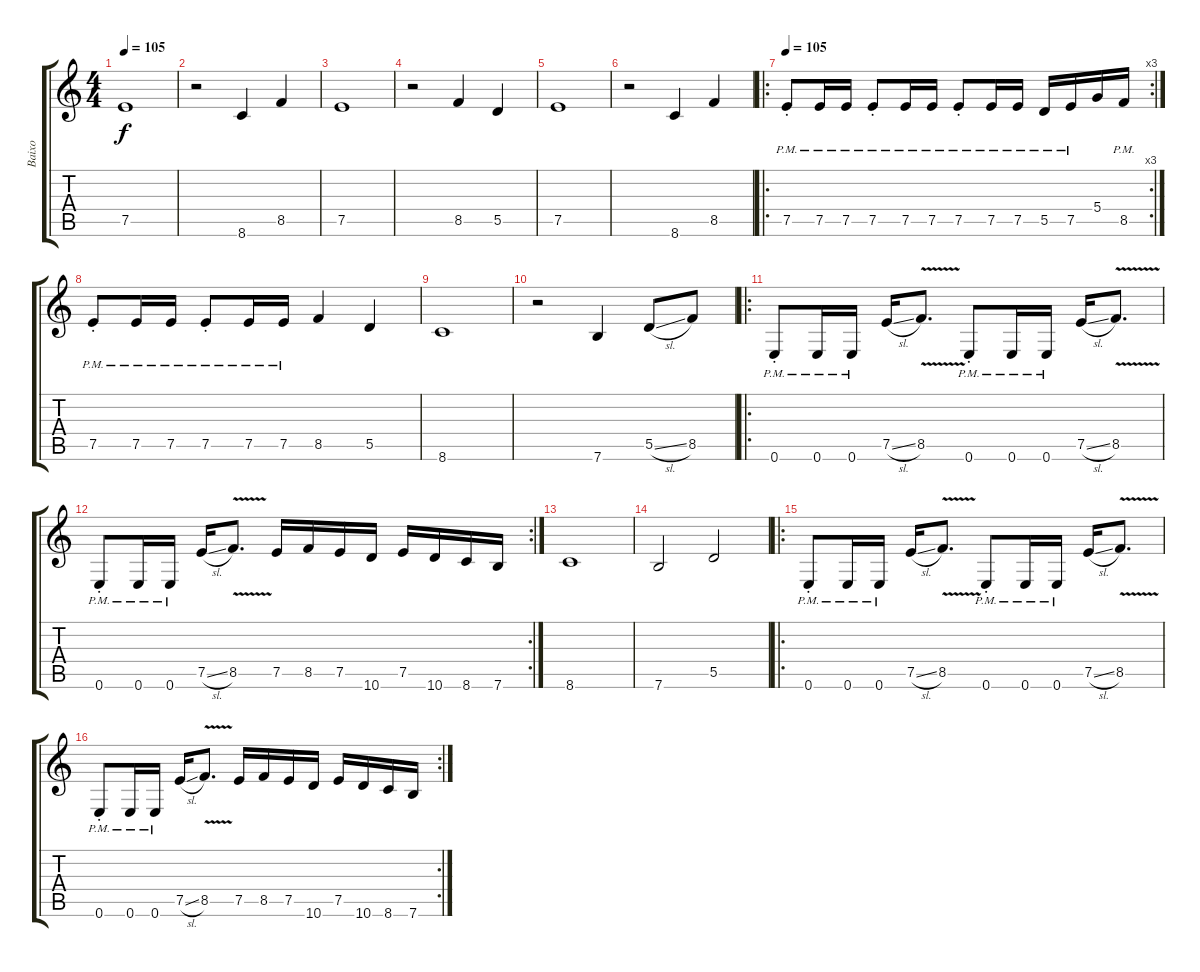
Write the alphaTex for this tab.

\track ("Baixo" "Baixo") {instrument electricbasspick}
\staff {score tabs}
\tuning (E4 B3 G3 D3 A2 E2) {hide}
\ts (4 4)
\tempo 105
\clef g2
\ks c
7.5.1{dy f} |
r.2 8.6.4 8.5.4 |
7.5.1 |
r.2 8.5.4 5.5.4 |
7.5.1 |
r.2 8.6.4 8.5.4 |
\ro
\rc 3
\tempo 105
7.5{pm st}.8 7.5{pm}.16 7.5{pm}.16 7.5{pm st}.8 7.5{pm}.16 7.5{pm}.16 7.5{pm st}.8 7.5{pm}.16 7.5{pm}.16 5.5{pm}.16 7.5{pm}.16 5.4.16 8.5{pm}.16 |
7.5{pm st}.8 7.5{pm}.16 7.5{pm}.16 7.5{pm st}.8 7.5{pm}.16 7.5{pm}.16 8.5.4 5.5.4 |
8.6.1 |
r.2 7.6.4 5.5{sl}.8 8.5.8 |
\ro
0.6{pm st}.8 0.6{pm}.16 0.6{pm}.16 7.5{sl}.16 8.5{v}.8{d} 0.6{pm st}.8 0.6{pm}.16 0.6{pm}.16 7.5{sl}.16 8.5{v}.8{d} |
\rc 2
0.6{pm st}.8 0.6{pm}.16 0.6{pm}.16 7.5{sl}.16 8.5{v}.8{d} 7.5.16 8.5.16 7.5.16 10.6.16 7.5.16 10.6.16 8.6.16 7.6.16 |
8.6.1 |
7.6.2 5.5.2 |
\ro
0.6{pm st}.8 0.6{pm}.16 0.6{pm}.16 7.5{sl}.16 8.5{v}.8{d} 0.6{pm st}.8 0.6{pm}.16 0.6{pm}.16 7.5{sl}.16 8.5{v}.8{d} |
\rc 2
0.6{pm st}.8 0.6{pm}.16 0.6{pm}.16 7.5{sl}.16 8.5{v}.8{d} 7.5.16 8.5.16 7.5.16 10.6.16 7.5.16 10.6.16 8.6.16 7.6.16
